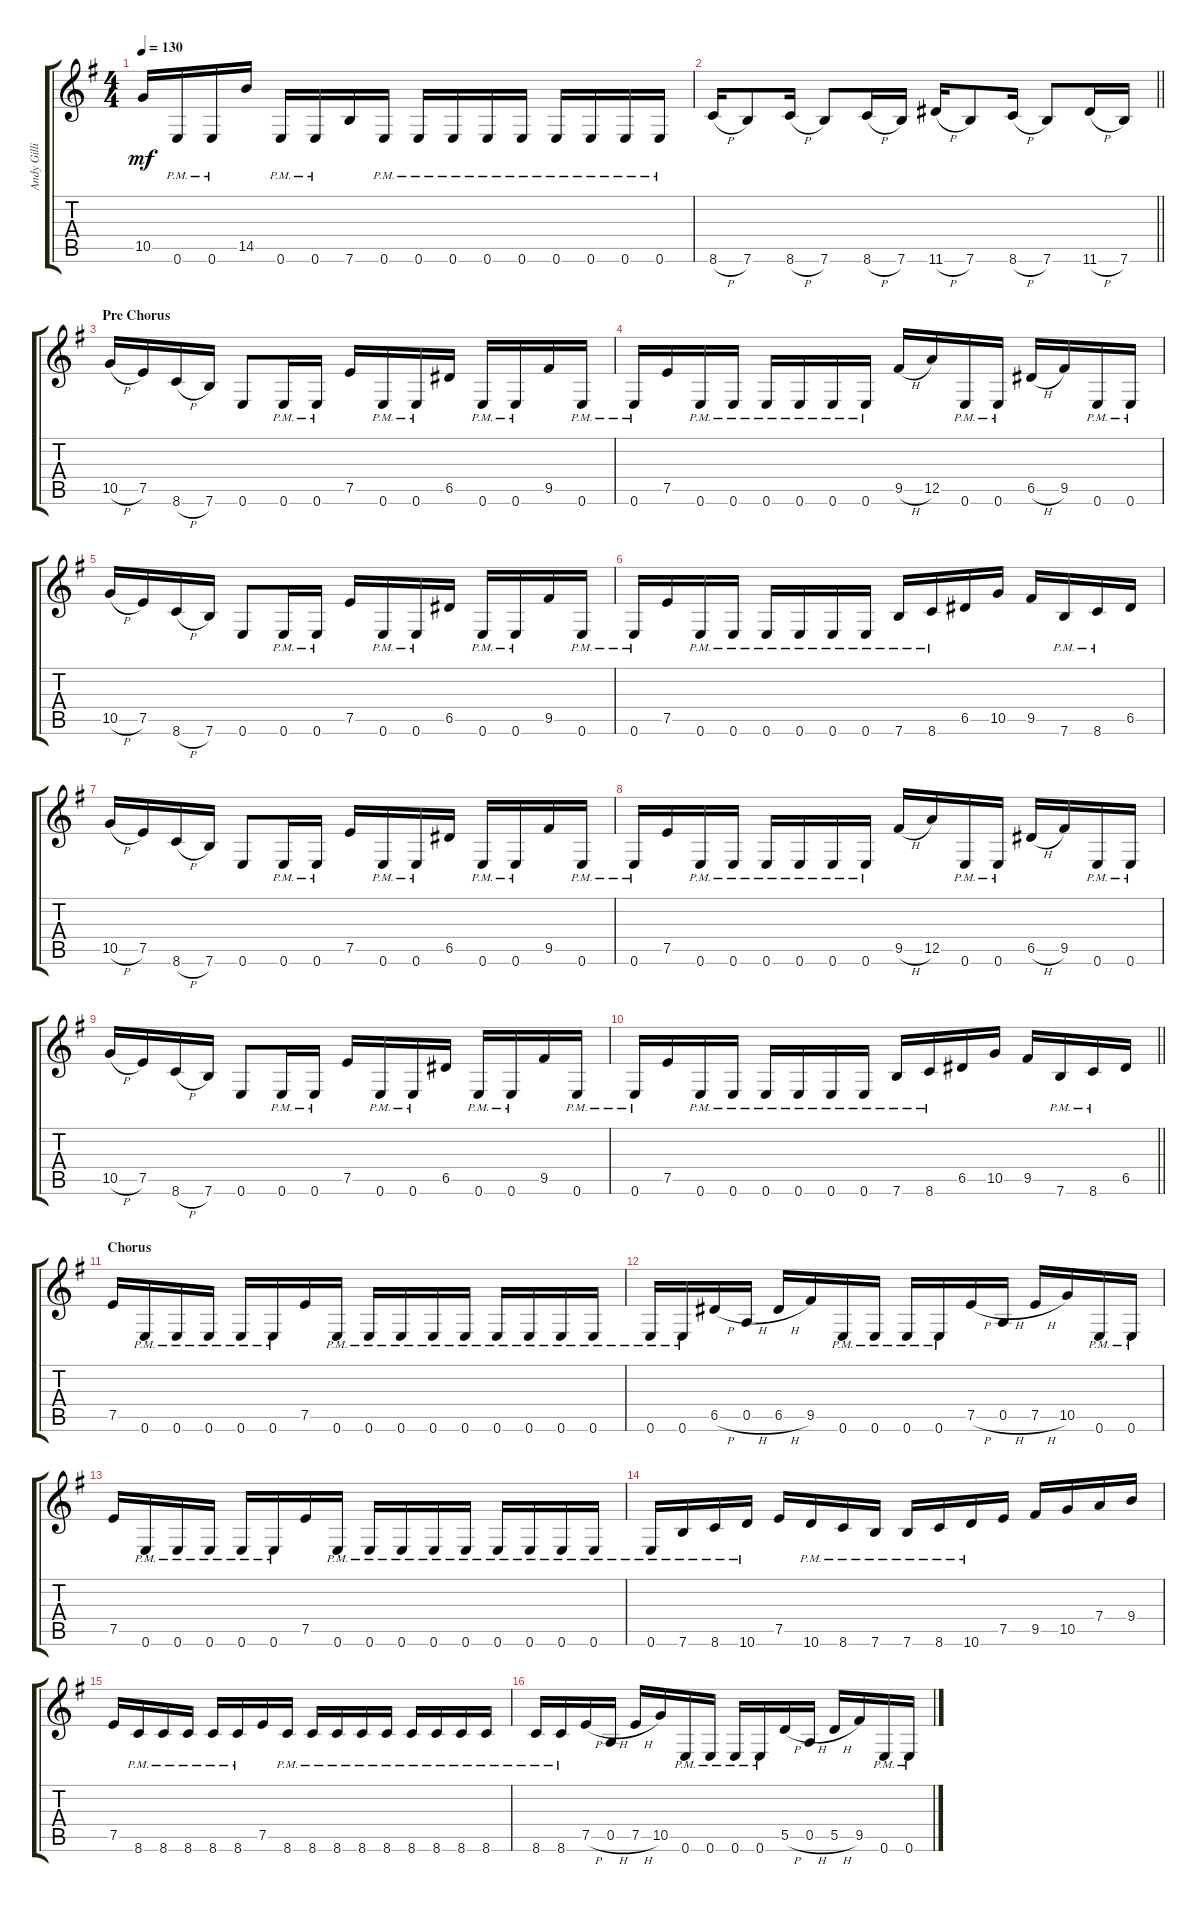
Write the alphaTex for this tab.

\track ("Andy Gillion (guitar)" "Andy Gilli") {instrument distortionguitar}
\staff {score tabs}
\tuning (E4 B3 G3 D3 A2 E2) {hide}
\ts (4 4)
\tempo 130
\clef g2
\ks eminor
10.5.16{dy mf} 0.6{pm}.16 0.6{pm}.16 14.5.16 0.6{pm}.16 0.6{pm}.16 7.6.16 0.6{pm}.16 0.6{pm}.16 0.6{pm}.16 0.6{pm}.16 0.6{pm}.16 0.6{pm}.16 0.6{pm}.16 0.6{pm}.16 0.6{pm}.16 |
\barLineRight lightlight
8.6{h}.16 7.6.8 8.6{h}.16 7.6.8 8.6{h}.16 7.6.16 11.6{h}.16 7.6.8 8.6{h}.16 7.6.8 11.6{h}.16 7.6.16 |
\section ("" "Pre Chorus")
10.5{h}.16 7.5.16 8.6{h}.16 7.6.16 0.6.8 0.6{pm}.16 0.6{pm}.16 7.5.16 0.6{pm}.16 0.6{pm}.16 6.5.16 0.6{pm}.16 0.6{pm}.16 9.5.16 0.6{pm}.16 |
0.6{pm}.16 7.5.16 0.6{pm}.16 0.6{pm}.16 0.6{pm}.16 0.6{pm}.16 0.6{pm}.16 0.6{pm}.16 9.5{h}.16 12.5.16 0.6{pm}.16 0.6{pm}.16 6.5{h}.16 9.5.16 0.6{pm}.16 0.6{pm}.16 |
10.5{h}.16 7.5.16 8.6{h}.16 7.6.16 0.6.8 0.6{pm}.16 0.6{pm}.16 7.5.16 0.6{pm}.16 0.6{pm}.16 6.5.16 0.6{pm}.16 0.6{pm}.16 9.5.16 0.6{pm}.16 |
0.6{pm}.16 7.5.16 0.6{pm}.16 0.6{pm}.16 0.6{pm}.16 0.6{pm}.16 0.6{pm}.16 0.6{pm}.16 7.6{pm}.16 8.6{pm}.16 6.5.16 10.5.16 9.5.16 7.6{pm}.16 8.6{pm}.16 6.5.16 |
10.5{h}.16 7.5.16 8.6{h}.16 7.6.16 0.6.8 0.6{pm}.16 0.6{pm}.16 7.5.16 0.6{pm}.16 0.6{pm}.16 6.5.16 0.6{pm}.16 0.6{pm}.16 9.5.16 0.6{pm}.16 |
0.6{pm}.16 7.5.16 0.6{pm}.16 0.6{pm}.16 0.6{pm}.16 0.6{pm}.16 0.6{pm}.16 0.6{pm}.16 9.5{h}.16 12.5.16 0.6{pm}.16 0.6{pm}.16 6.5{h}.16 9.5.16 0.6{pm}.16 0.6{pm}.16 |
10.5{h}.16 7.5.16 8.6{h}.16 7.6.16 0.6.8 0.6{pm}.16 0.6{pm}.16 7.5.16 0.6{pm}.16 0.6{pm}.16 6.5.16 0.6{pm}.16 0.6{pm}.16 9.5.16 0.6{pm}.16 |
\barLineRight lightlight
0.6{pm}.16 7.5.16 0.6{pm}.16 0.6{pm}.16 0.6{pm}.16 0.6{pm}.16 0.6{pm}.16 0.6{pm}.16 7.6{pm}.16 8.6{pm}.16 6.5.16 10.5.16 9.5.16 7.6{pm}.16 8.6{pm}.16 6.5.16 |
\section ("" "Chorus")
7.5.16 0.6{pm}.16 0.6{pm}.16 0.6{pm}.16 0.6{pm}.16 0.6{pm}.16 7.5.16 0.6{pm}.16 0.6{pm}.16 0.6{pm}.16 0.6{pm}.16 0.6{pm}.16 0.6{pm}.16 0.6{pm}.16 0.6{pm}.16 0.6{pm}.16 |
0.6{pm}.16 0.6{pm}.16 6.5{h}.16 0.5{h}.16 6.5{h}.16 9.5.16 0.6{pm}.16 0.6{pm}.16 0.6{pm}.16 0.6{pm}.16 7.5{h}.16 0.5{h}.16 7.5{h}.16 10.5.16 0.6{pm}.16 0.6{pm}.16 |
7.5.16 0.6{pm}.16 0.6{pm}.16 0.6{pm}.16 0.6{pm}.16 0.6{pm}.16 7.5.16 0.6{pm}.16 0.6{pm}.16 0.6{pm}.16 0.6{pm}.16 0.6{pm}.16 0.6{pm}.16 0.6{pm}.16 0.6{pm}.16 0.6{pm}.16 |
0.6{pm}.16 7.6{pm}.16 8.6{pm}.16 10.6{pm}.16 7.5.16 10.6{pm}.16 8.6{pm}.16 7.6{pm}.16 7.6{pm}.16 8.6{pm}.16 10.6{pm}.16 7.5.16 9.5.16 10.5.16 7.4.16 9.4.16 |
7.5.16 8.6{pm}.16 8.6{pm}.16 8.6{pm}.16 8.6{pm}.16 8.6{pm}.16 7.5.16 8.6{pm}.16 8.6{pm}.16 8.6{pm}.16 8.6{pm}.16 8.6{pm}.16 8.6{pm}.16 8.6{pm}.16 8.6{pm}.16 8.6{pm}.16 |
8.6{pm}.16 8.6{pm}.16 7.5{h}.16 0.5{h}.16 7.5{h}.16 10.5.16 0.6{pm}.16 0.6{pm}.16 0.6{pm}.16 0.6{pm}.16 5.5{h}.16 0.5{h}.16 5.5{h}.16 9.5.16 0.6{pm}.16 0.6{pm}.16
